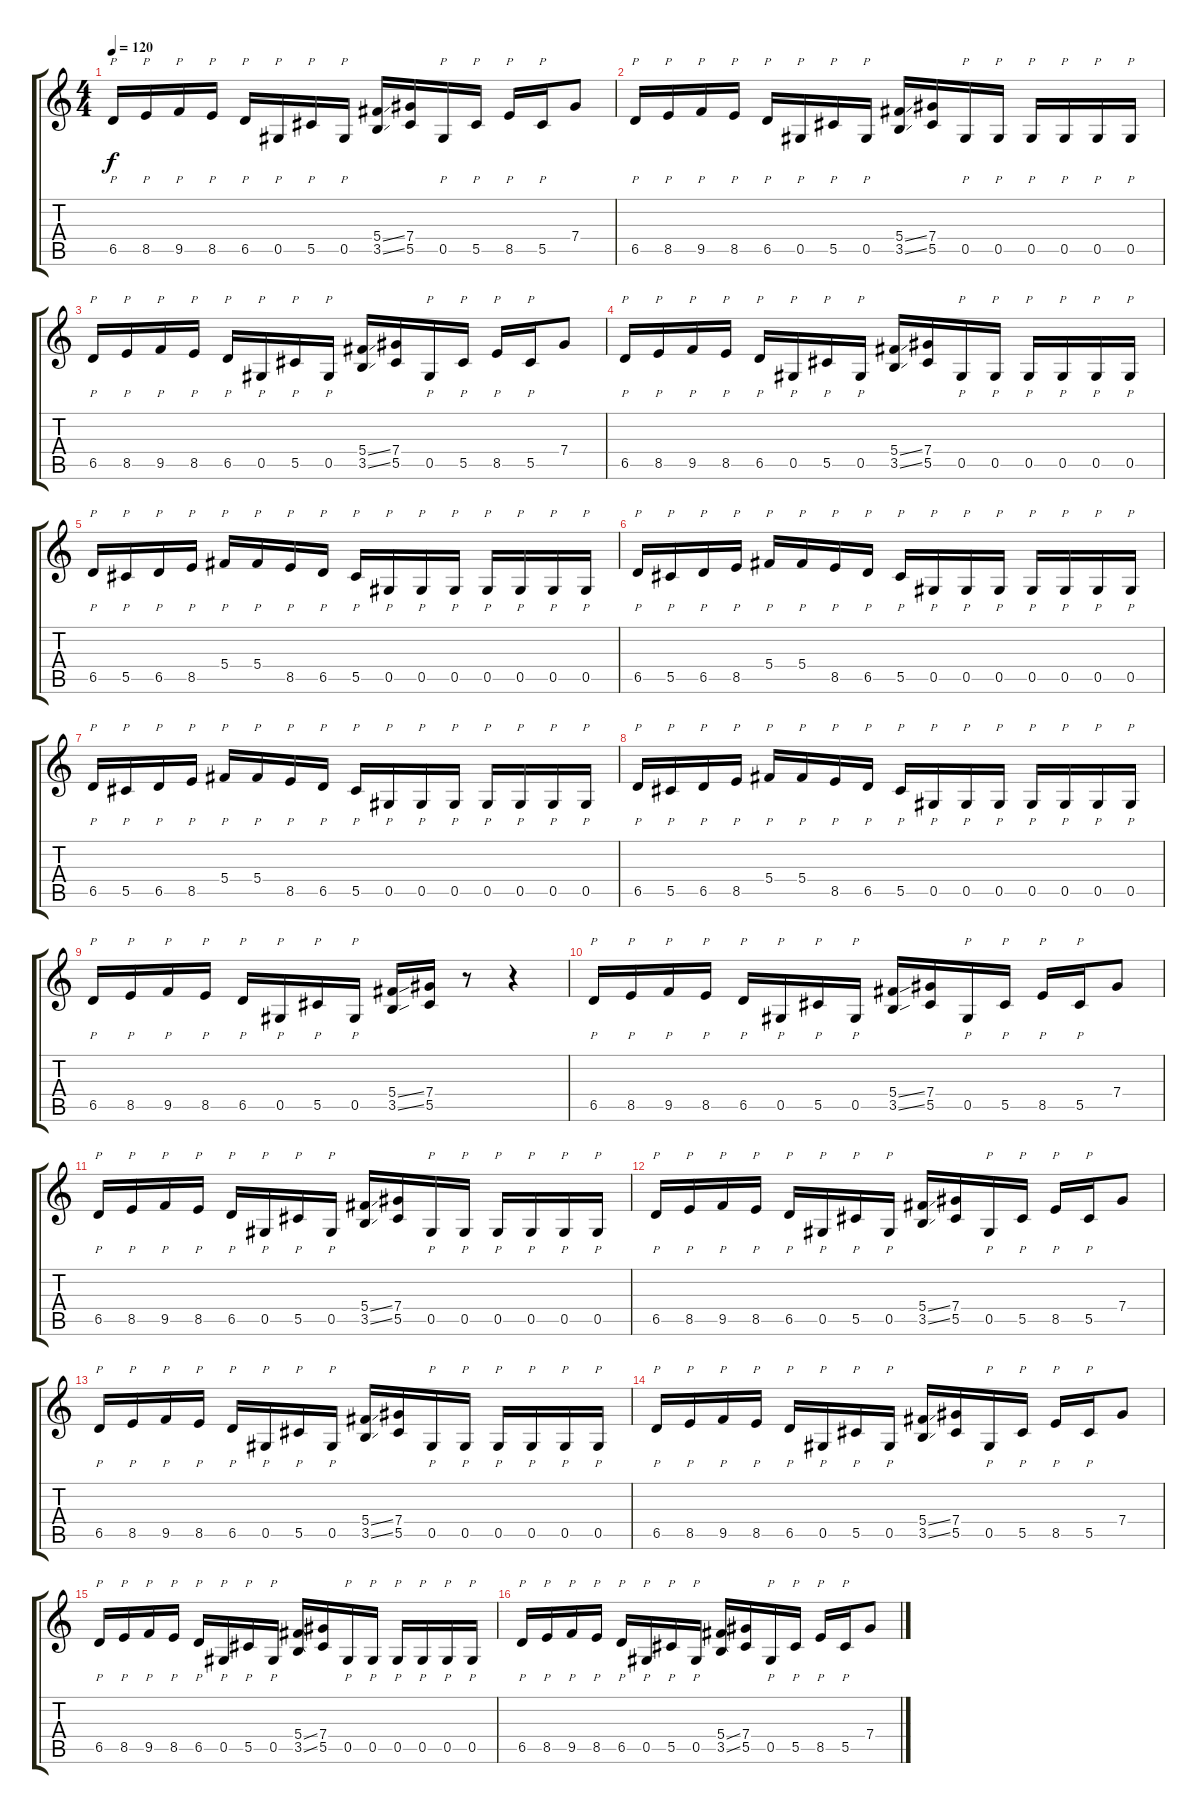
\track "" {instrument distortionguitar}
\staff {score tabs}
\tuning (Eb4 Bb3 Gb3 Db3 Ab2 Eb2) {hide}
\ts (4 4)
\tempo 120
\clef g2
\ks c
6.5.16{p dy f} 8.5.16{p} 9.5.16{p} 8.5.16{p} 6.5.16{p} 0.5.16{p} 5.5.16{p} 0.5.16{p} (5.4{ss} 3.5{ss}).16 (7.4 5.5).16 0.5.16{p} 5.5.16{p} 8.5.16{p} 5.5.16{p} 7.4.8 |
6.5.16{p} 8.5.16{p} 9.5.16{p} 8.5.16{p} 6.5.16{p} 0.5.16{p} 5.5.16{p} 0.5.16{p} (5.4{ss} 3.5{ss}).16 (7.4 5.5).16 0.5.16{p} 0.5.16{p} 0.5.16{p} 0.5.16{p} 0.5.16{p} 0.5.16{p} |
6.5.16{p} 8.5.16{p} 9.5.16{p} 8.5.16{p} 6.5.16{p} 0.5.16{p} 5.5.16{p} 0.5.16{p} (5.4{ss} 3.5{ss}).16 (7.4 5.5).16 0.5.16{p} 5.5.16{p} 8.5.16{p} 5.5.16{p} 7.4.8 |
6.5.16{p} 8.5.16{p} 9.5.16{p} 8.5.16{p} 6.5.16{p} 0.5.16{p} 5.5.16{p} 0.5.16{p} (5.4{ss} 3.5{ss}).16 (7.4 5.5).16 0.5.16{p} 0.5.16{p} 0.5.16{p} 0.5.16{p} 0.5.16{p} 0.5.16{p} |
6.5.16{p} 5.5.16{p} 6.5.16{p} 8.5.16{p} 5.4.16{p} 5.4.16{p} 8.5.16{p} 6.5.16{p} 5.5.16{p} 0.5.16{p} 0.5.16{p} 0.5.16{p} 0.5.16{p} 0.5.16{p} 0.5.16{p} 0.5.16{p} |
6.5.16{p} 5.5.16{p} 6.5.16{p} 8.5.16{p} 5.4.16{p} 5.4.16{p} 8.5.16{p} 6.5.16{p} 5.5.16{p} 0.5.16{p} 0.5.16{p} 0.5.16{p} 0.5.16{p} 0.5.16{p} 0.5.16{p} 0.5.16{p} |
6.5.16{p} 5.5.16{p} 6.5.16{p} 8.5.16{p} 5.4.16{p} 5.4.16{p} 8.5.16{p} 6.5.16{p} 5.5.16{p} 0.5.16{p} 0.5.16{p} 0.5.16{p} 0.5.16{p} 0.5.16{p} 0.5.16{p} 0.5.16{p} |
6.5.16{p} 5.5.16{p} 6.5.16{p} 8.5.16{p} 5.4.16{p} 5.4.16{p} 8.5.16{p} 6.5.16{p} 5.5.16{p} 0.5.16{p} 0.5.16{p} 0.5.16{p} 0.5.16{p} 0.5.16{p} 0.5.16{p} 0.5.16{p} |
6.5.16{p} 8.5.16{p} 9.5.16{p} 8.5.16{p} 6.5.16{p} 0.5.16{p} 5.5.16{p} 0.5.16{p} (5.4{ss} 3.5{ss}).16 (7.4 5.5).16 r.8 r.4 |
6.5.16{p} 8.5.16{p} 9.5.16{p} 8.5.16{p} 6.5.16{p} 0.5.16{p} 5.5.16{p} 0.5.16{p} (5.4{ss} 3.5{ss}).16 (7.4 5.5).16 0.5.16{p} 5.5.16{p} 8.5.16{p} 5.5.16{p} 7.4.8 |
6.5.16{p} 8.5.16{p} 9.5.16{p} 8.5.16{p} 6.5.16{p} 0.5.16{p} 5.5.16{p} 0.5.16{p} (5.4{ss} 3.5{ss}).16 (7.4 5.5).16 0.5.16{p} 0.5.16{p} 0.5.16{p} 0.5.16{p} 0.5.16{p} 0.5.16{p} |
6.5.16{p} 8.5.16{p} 9.5.16{p} 8.5.16{p} 6.5.16{p} 0.5.16{p} 5.5.16{p} 0.5.16{p} (5.4{ss} 3.5{ss}).16 (7.4 5.5).16 0.5.16{p} 5.5.16{p} 8.5.16{p} 5.5.16{p} 7.4.8 |
6.5.16{p} 8.5.16{p} 9.5.16{p} 8.5.16{p} 6.5.16{p} 0.5.16{p} 5.5.16{p} 0.5.16{p} (5.4{ss} 3.5{ss}).16 (7.4 5.5).16 0.5.16{p} 0.5.16{p} 0.5.16{p} 0.5.16{p} 0.5.16{p} 0.5.16{p} |
6.5.16{p} 8.5.16{p} 9.5.16{p} 8.5.16{p} 6.5.16{p} 0.5.16{p} 5.5.16{p} 0.5.16{p} (5.4{ss} 3.5{ss}).16 (7.4 5.5).16 0.5.16{p} 5.5.16{p} 8.5.16{p} 5.5.16{p} 7.4.8 |
6.5.16{p} 8.5.16{p} 9.5.16{p} 8.5.16{p} 6.5.16{p} 0.5.16{p} 5.5.16{p} 0.5.16{p} (5.4{ss} 3.5{ss}).16 (7.4 5.5).16 0.5.16{p} 0.5.16{p} 0.5.16{p} 0.5.16{p} 0.5.16{p} 0.5.16{p} |
6.5.16{p} 8.5.16{p} 9.5.16{p} 8.5.16{p} 6.5.16{p} 0.5.16{p} 5.5.16{p} 0.5.16{p} (5.4{ss} 3.5{ss}).16 (7.4 5.5).16 0.5.16{p} 5.5.16{p} 8.5.16{p} 5.5.16{p} 7.4.8
